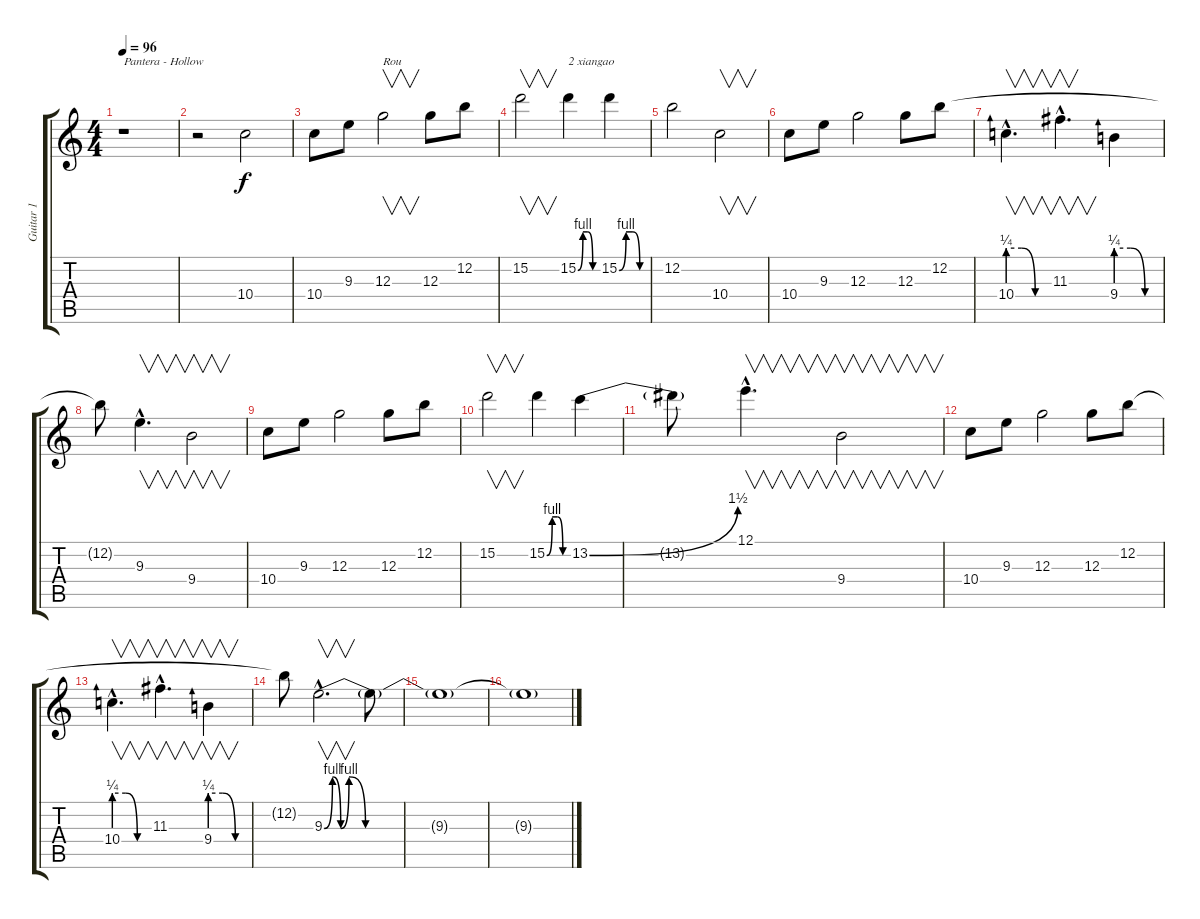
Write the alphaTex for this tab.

\track ("Guitar 1" "Guitar 1") {instrument distortionguitar}
\staff {score tabs}
\tuning (E4 B3 G3 D3 A2 D2) {hide}
\ts (4 4)
\tempo 96
\clef g2
\ks c
r.1{txt "Pantera - Hollow" dy f instrument distortionguitar} |
r.2 10.4.2 |
10.4.8 9.3.8 12.3.2{v txt "Rou"} 12.3.8 12.2.8 |
15.2.2{v} 15.2{be (custom 0 0 15 4 30 4 45 0 60 0)}.4{txt "2 xiangao"} 15.2{be (custom 0 0 15 4 30 4 45 0 60 0)}.4 |
12.2.2 10.4.2{v} |
10.4.8 9.3.8 12.3.2 12.3.8 12.2.8 |
10.4{be (custom 0 1 20 1 40 0 60 0) hac}.4{v d} 11.3{hac}.4{v d} 9.4{be (custom 0 1 20 1 40 0 60 0)}.4 |
12.2{t}.8 9.3{hac}.4{v d} 9.4.2{v} |
10.4.8 9.3.8 12.3.2 12.3.8 12.2.8 |
15.2.2{v} 15.2{be (custom 0 0 15 4 30 4 45 0 60 0)}.4 13.2{be (bend 0 0 60 6)}.4 |
13.2{t}.8 12.1{hac}.4{v d} 9.4.2{v} |
10.4.8 9.3.8 12.3.2 12.3.8 12.2.8 |
10.4{be (custom 0 1 20 1 40 0 60 0) hac}.4{v d} 11.3{hac}.4{v d} 9.4{be (custom 0 1 20 1 40 0 60 0)}.4{v} |
12.2{t}.8 9.3{be (custom 0 0 2 4 4 0 6 4 10 0 20 0 30 0 40 0 50 0 60 0) hac}.2{v d} 9.3{t}.8 |
9.3{t}.1 |
9.3{t}.1
